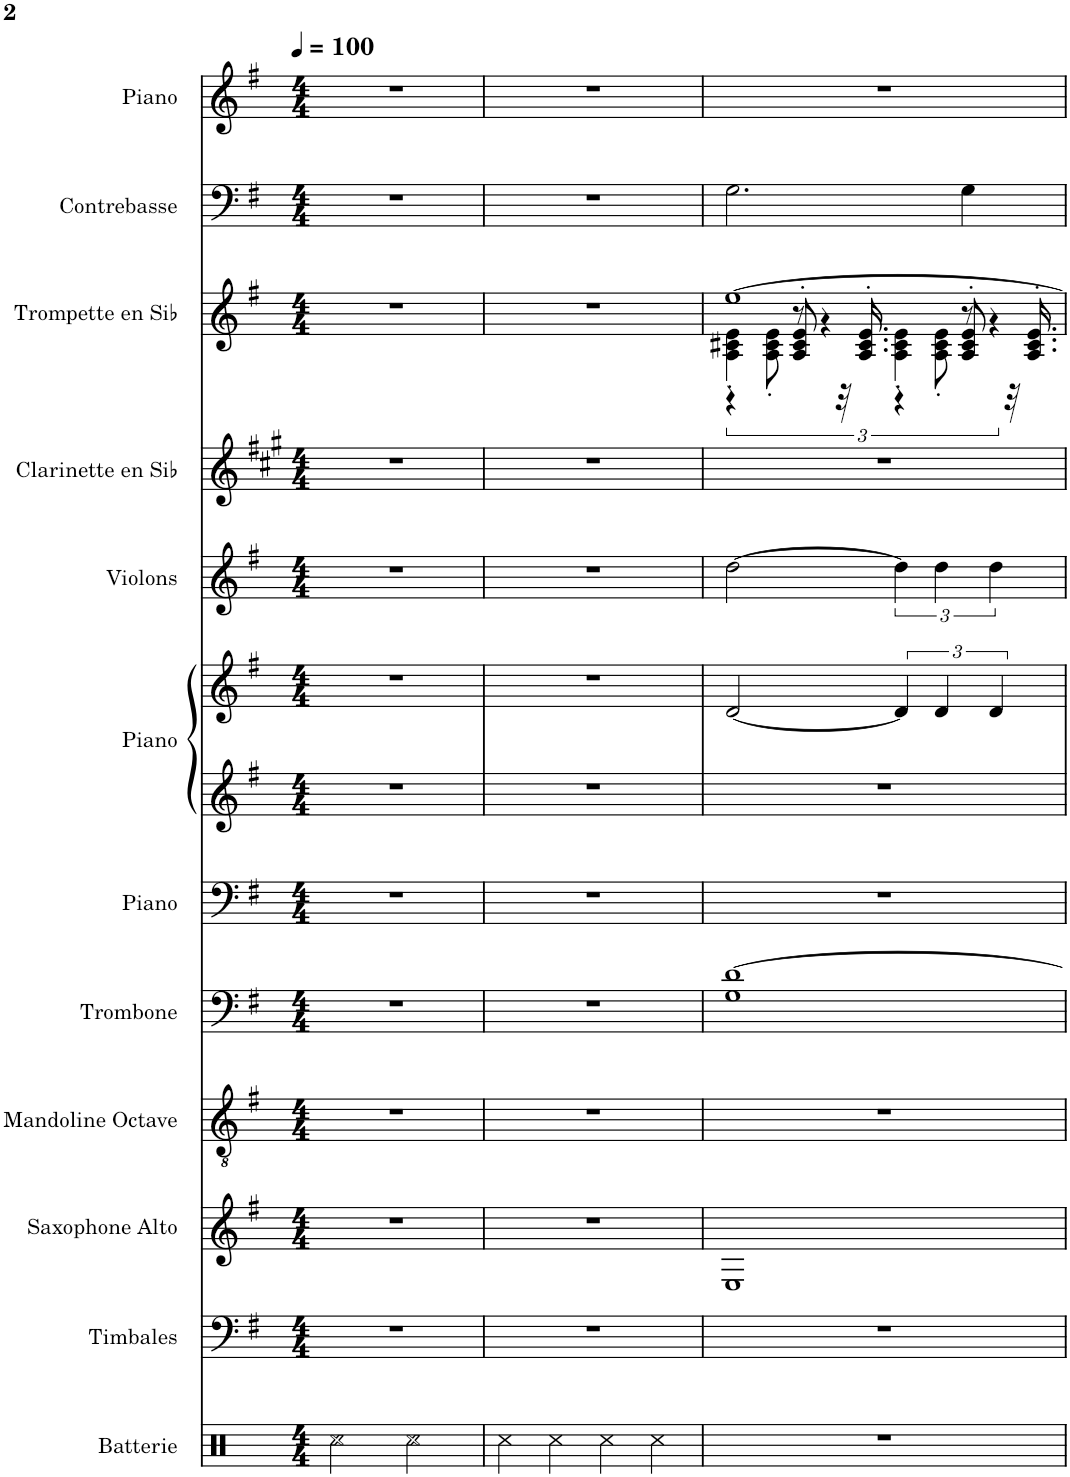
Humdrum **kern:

**kern	**kern	**kern	**kern	**kern	**kern	**kern	**kern	**kern	**kern	**kern	**kern	**kern
*part12	*part11	*part10	*part9	*part8	*part7	*part6	*part6	*part5	*part4	*part3	*part2	*part1
*staff13	*staff12	*staff11	*staff10	*staff9	*staff8	*staff7	*staff6	*staff5	*staff4	*staff3	*staff2	*staff1
*I"Batterie	*I"Timbales	*I"Saxophone Alto	*I"Mandoline Octave	*I"Trombone	*I"Piano	*I"Piano	*	*I"Violons	*I"Clarinette en Sib	*I"Trompette en Sib	*I"Contrebasse	*I"Piano
*I'Bat.	*I'Timb.	*I'Sax. A.	*	*I'Tbn.	*I'Pia.	*I'Pia.	*	*I'Vlns.	*I'Clar. Sib	*I'Tromp. Sib	*I'Cb.	*I'Pia.
*clefX	*clefF4	*clefG2	*clefGv2	*clefF4	*clefF4	*clefG2	*clefG2	*clefG2	*clefG2	*clefG2	*clefF4	*clefG2
*	*	*Trd5c9	*	*	*	*	*	*	*Trd1c2	*Trd1c2	*Trd7c12	*
*k[]	*k[f#]	*k[f#]	*k[f#]	*k[f#]	*k[f#]	*k[f#]	*k[f#]	*k[f#]	*k[f#c#g#]	*k[f#]	*k[f#]	*k[f#]
*M4/4	*M4/4	*M4/4	*M4/4	*M4/4	*M4/4	*M4/4	*M4/4	*M4/4	*M4/4	*M4/4	*M4/4	*M4/4
*MM100	*MM100	*MM100	*MM100	*MM100	*MM100	*MM100	*MM100	*MM100	*MM100	*MM100	*MM100	*MM100
=1	=1	=1	=1	=1	=1	=1	=1	=1	=1	=1	=1	=1
2Rcc\	1r	1r	1r	1r	1r	1r	1r	1r	1r	1r	1r	1r
2Rcc\	.	.	.	.	.	.	.	.	.	.	.	.
=2	=2	=2	=2	=2	=2	=2	=2	=2	=2	=2	=2	=2
4Rcc\	1r	1r	1r	1r	1r	1r	1r	1r	1r	1r	1r	1r
4Rcc\	.	.	.	.	.	.	.	.	.	.	.	.
4Rcc\	.	.	.	.	.	.	.	.	.	.	.	.
4Rcc\	.	.	.	.	.	.	.	.	.	.	.	.
=3	=3	=3	=3	=3	=3	=3	=3	=3	=3	=3	=3	=3
*	*	*	*	*^	*	*	*	*	*	*^	*	*
*	*	*	*	*	*	*	*	*	*	*	*	*^	*	*
1r	1r	1E	1r	[1d	1G	1r	1r	[2d/	[2dd\	1r	[1ee	6A\' 6c#X\' 6e\'	4r	2.G\	1r
.	.	.	.	.	.	.	.	.	.	.	.	12A\' 12c#\' 12e\'	.	.	.
.	.	.	.	.	.	.	.	.	.	.	.	12r	8A/' 8c#/' 8e/'	.	.
.	.	.	.	.	.	.	.	.	.	.	.	6r	.	.	.
.	.	.	.	.	.	.	.	.	.	.	.	.	32r	.	.
.	.	.	.	.	.	.	.	.	.	.	.	.	16.A/' 16.c#/' 16.e/'	.	.
.	.	.	.	.	.	.	.	6d/]	6dd\]	.	.	6A\' 6c#\' 6e\'	4r	.	.
.	.	.	.	.	.	.	.	6d/	6dd\	.	.	12A\' 12c#\' 12e\'	.	.	.
.	.	.	.	.	.	.	.	.	.	.	.	12r	8A/' 8c#/' 8e/'	4G\	.
.	.	.	.	.	.	.	.	6d/	6dd\	.	.	6r	.	.	.
.	.	.	.	.	.	.	.	.	.	.	.	.	32r	.	.
.	.	.	.	.	.	.	.	.	.	.	.	.	16.A/' 16.c#/' 16.e/'	.	.
*	*	*	*	*v	*v	*	*	*	*	*	*v	*v	*v	*	*
=	=	=	=	=	=	=	=	=	=	=	=	=
*-	*-	*-	*-	*-	*-	*-	*-	*-	*-	*-	*-	*-
